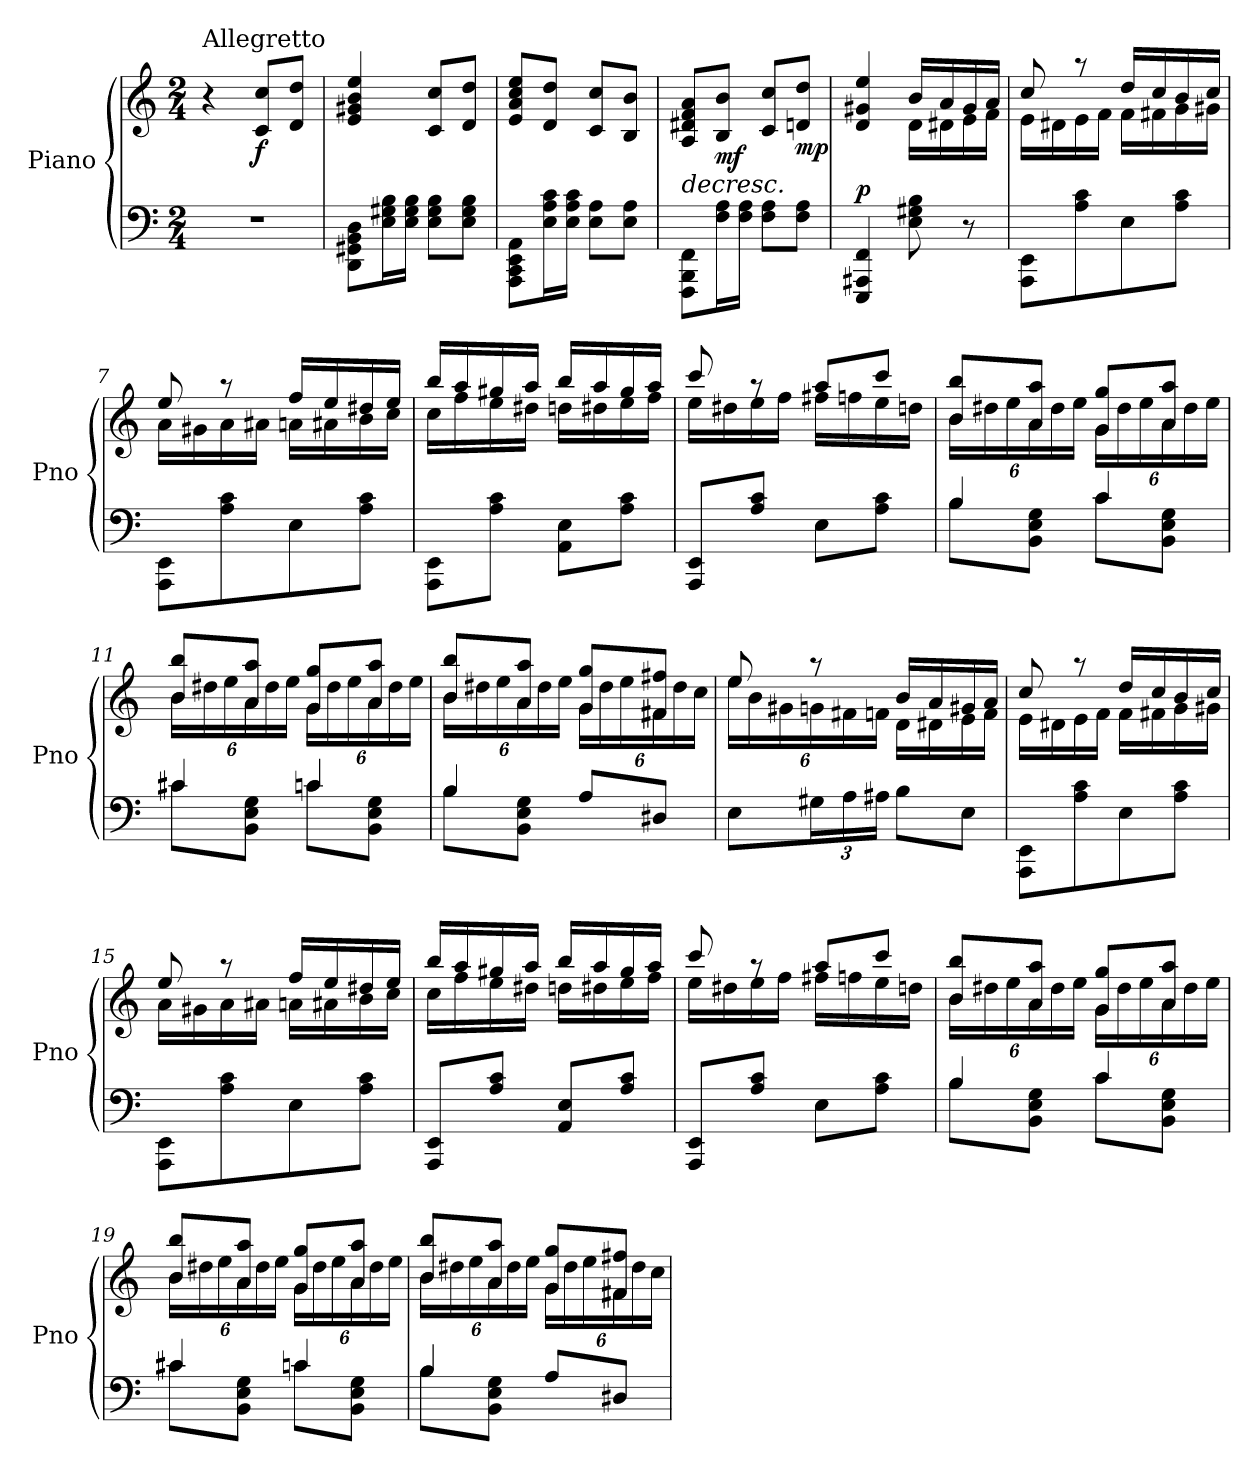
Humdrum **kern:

**kern	**kern	**dynam
*part1	*part1	*part1
*staff2	*staff1	*staff1/2
*I"Piano	*	*
*I'Pno	*	*
*clefF4	*clefG2	*
*k[]	*k[]	*
*C:	*C:	*
*M2/4	*M2/4	*
=1	=1	=1
!	!LO:TX:a:t=Allegretto	!
2r	4r	.
!	!	!LO:DY:b
.	8c/ 8cc/L	f
.	8d/ 8dd/J	.
=2	=2	=2
8DD\ 8GG#X\ 8BB\ 8D\L	4e/ 4g#X/ 4b/ 4ee/	.
16E\ 16G#X\ 16B\L	.	.
16E\ 16G#\ 16B\JJ	.	.
8E\ 8G#\ 8B\L	8c/ 8cc/L	.
8E\ 8G#\ 8B\J	8d/ 8dd/J	.
=3	=3	=3
8AAA\ 8CC\ 8EE\ 8AA\L	8e/ 8a/ 8cc/ 8ee/L	.
16E\ 16A\ 16c\L	8d/ 8dd/J	.
16E\ 16A\ 16c\JJ	.	.
8E\ 8A\L	8c/ 8cc/L	.
8E\ 8A\J	8B/ 8b/J	.
=4	=4	=4
!	!	!LO:HP:b
8FFF\ 8BBB\ 8FF\L	8A/ 8d#X/ 8f/ 8a/L	>
!	!	!LO:DY:b
16F\ 16A\L	8B/ 8b/J	mf
16F\ 16A\JJ	.	.
8F\ 8A\L	8c/ 8cc/L	.
!	!	!LO:DY:b
8F\ 8A\J	8dn/ 8dd/J	mp
.	.	]
=5	=5	=5
*	*^	*
!	!	!	!LO:DY:a=2
4EEE/ 4AAA#X/ 4FF/	4d/ 4g#X/ 4ee/	4ryy	p
8E\ 8G#X\ 8B\	16b/LL	16d\LL	.
.	16a/	16d#X\	.
8r	16g#/	16e\	.
.	16a/JJ	16f\JJ	.
!!LO:LB:g=z	!!
=6	=6	=6	=6
8AAA\ 8EE\L	8cc/	16e\LL	.
.	.	16d#X\	.
8A\ 8c\	8raa	16e\	.
.	.	16f\JJ	.
8E\	16dd/LL	16f\LL	.
.	16cc/	16f#X\	.
8A\ 8c\J	16b/	16g\	.
.	16cc/JJ	16g#X\JJ	.
=7	=7	=7	=7
8AAA\ 8EE\L	8ee/	16a\LL	.
.	.	16g#X\	.
8A\ 8c\	8raa	16a\	.
.	.	16a#X\JJ	.
8E\	16ff/LL	16an\LL	.
.	16ee/	16a#X\	.
8A\ 8c\J	16dd#X/	16b\	.
.	16ee/JJ	16cc\JJ	.
=8	=8	=8	=8
8AAA\ 8EE\L	16bb/LL	16cc\LL	.
.	16aa/	16ff\	.
8A\ 8c\J	16gg#X/	16ee\	.
.	16aa/JJ	16dd#X\JJ	.
8AA\ 8E\L	16bb/LL	16ddn\LL	.
.	16aa/	16dd#X\	.
8A\ 8c\J	16gg#/	16ee\	.
.	16aa/JJ	16ff\JJ	.
=9	=9	=9	=9
8AAA/ 8EE/L	8ccc/	16ee\LL	.
.	.	16dd#X\	.
8A/ 8c/J	8raa	16ee\	.
.	.	16ff\JJ	.
8E\L	8aa/L	16ff#X\LL	.
.	.	16ffn\	.
8A\ 8c\J	8ccc/J	16ee\	.
.	.	16ddn\JJ	.
!!LO:LB:g=z	!!
=10	=10	=10	=10
*^	*	*	*
*	*	*	*Xbrackettup	*
4B/	8B\L	8b/ 8bb/L	24b\LL	.
.	.	.	24dd#X\	.
.	.	.	24ee\	.
.	8BB\ 8E\ 8G\J	8a/ 8aa/J	24a\	.
.	.	.	24dd#\	.
.	.	.	24ee\JJ	.
4c/	8c\L	8g/ 8gg/L	24g\LL	.
.	.	.	24dd#\	.
.	.	.	24ee\	.
.	8BB\ 8E\ 8G\J	8a/ 8aa/J	24a\	.
.	.	.	24dd#\	.
.	.	.	24ee\JJ	.
=11	=11	=11	=11	=11
4c#X/	8c#\L	8b/ 8bb/L	24b\LL	.
.	.	.	24dd#X\	.
.	.	.	24ee\	.
.	8BB\ 8E\ 8G\J	8a/ 8aa/J	24a\	.
.	.	.	24dd#\	.
.	.	.	24ee\JJ	.
4cn/	8c\L	8g/ 8gg/L	24g\LL	.
.	.	.	24dd#\	.
.	.	.	24ee\	.
.	8BB\ 8E\ 8G\J	8a/ 8aa/J	24a\	.
.	.	.	24dd#\	.
.	.	.	24ee\JJ	.
=12	=12	=12	=12	=12
4B/	8B\L	8b/ 8bb/L	24b\LL	.
.	.	.	24dd#X\	.
.	.	.	24ee\	.
.	8BB\ 8E\ 8G\J	8a/ 8aa/J	24a\	.
.	.	.	24dd#\	.
.	.	.	24ee\JJ	.
8A/L	4ryy	8g/ 8gg/L	24g\LL	.
.	.	.	24dd#\	.
.	.	.	24ee\	.
8D#X/J	.	8f#X/ 8ff#X/J	24f#\	.
.	.	.	24dd#\	.
.	.	.	24cc\JJ	.
*v	*v	*	*	*
!!LO:LB:g=z	!!
=13	=13	=13	=13
8E\L	8ee/	24ee\LL	.
.	.	24b\	.
.	.	24g#X\	.
*Xbrackettup	*	*	*
24G#X\L	8raa	24gn\	.
24A\	.	24f#X\	.
24A#X\JJ	.	24fn\JJ	.
8B\L	16b/LL	16d\LL	.
.	16a/	16d#X\	.
8E\J	16g#X/	16e\	.
.	16a/JJ	16f\JJ	.
=14	=14	=14	=14
8AAA\ 8EE\L	8cc/	16e\LL	.
.	.	16d#X\	.
8A\ 8c\	8raa	16e\	.
.	.	16f\JJ	.
8E\	16dd/LL	16f\LL	.
.	16cc/	16f#X\	.
8A\ 8c\J	16b/	16g\	.
.	16cc/JJ	16g#X\JJ	.
=15	=15	=15	=15
8AAA\ 8EE\L	8ee/	16a\LL	.
.	.	16g#X\	.
8A\ 8c\	8raa	16a\	.
.	.	16a#X\JJ	.
8E\	16ff/LL	16an\LL	.
.	16ee/	16a#X\	.
8A\ 8c\J	16dd#X/	16b\	.
.	16ee/JJ	16cc\JJ	.
!!LO:LB:g=z	!!
=16	=16	=16	=16
8AAA/ 8EE/L	16bb/LL	16cc\LL	.
.	16aa/	16ff\	.
8A/ 8c/J	16gg#X/	16ee\	.
.	16aa/JJ	16dd#X\JJ	.
8AA/ 8E/L	16bb/LL	16ddn\LL	.
.	16aa/	16dd#X\	.
8A/ 8c/J	16gg#/	16ee\	.
.	16aa/JJ	16ff\JJ	.
=17	=17	=17	=17
8AAA/ 8EE/L	8ccc/	16ee\LL	.
.	.	16dd#X\	.
8A/ 8c/J	8raa	16ee\	.
.	.	16ff\JJ	.
8E\L	8aa/L	16ff#X\LL	.
.	.	16ffn\	.
8A\ 8c\J	8ccc/J	16ee\	.
.	.	16ddn\JJ	.
=18	=18	=18	=18
*^	*	*	*
4B/	8B\L	8b/ 8bb/L	24b\LL	.
.	.	.	24dd#X\	.
.	.	.	24ee\	.
.	8BB\ 8E\ 8G\J	8a/ 8aa/J	24a\	.
.	.	.	24dd#\	.
.	.	.	24ee\JJ	.
4c/	8c\L	8g/ 8gg/L	24g\LL	.
.	.	.	24dd#\	.
.	.	.	24ee\	.
.	8BB\ 8E\ 8G\J	8a/ 8aa/J	24a\	.
.	.	.	24dd#\	.
.	.	.	24ee\JJ	.
!!LO:PB:g=z	!!
=19	=19	=19	=19	=19
4c#X/	8c#\L	8b/ 8bb/L	24b\LL	.
.	.	.	24dd#X\	.
.	.	.	24ee\	.
.	8BB\ 8E\ 8G\J	8a/ 8aa/J	24a\	.
.	.	.	24dd#\	.
.	.	.	24ee\JJ	.
4cn/	8c\L	8g/ 8gg/L	24g\LL	.
.	.	.	24dd#\	.
.	.	.	24ee\	.
.	8BB\ 8E\ 8G\J	8a/ 8aa/J	24a\	.
.	.	.	24dd#\	.
.	.	.	24ee\JJ	.
=20	=20	=20	=20	=20
4B/	8B\L	8b/ 8bb/L	24b\LL	.
.	.	.	24dd#X\	.
.	.	.	24ee\	.
.	8BB\ 8E\ 8G\J	8a/ 8aa/J	24a\	.
.	.	.	24dd#\	.
.	.	.	24ee\JJ	.
8A/L	4ryy	8g/ 8gg/L	24g\LL	.
.	.	.	24dd#\	.
.	.	.	24ee\	.
8D#X/J	.	8f#X/ 8ff#X/J	24f#\	.
.	.	.	24dd#\	.
.	.	.	24cc\JJ	.
*v	*v	*	*	*
*	*v	*v	*
=	=	=
*-	*-	*-
